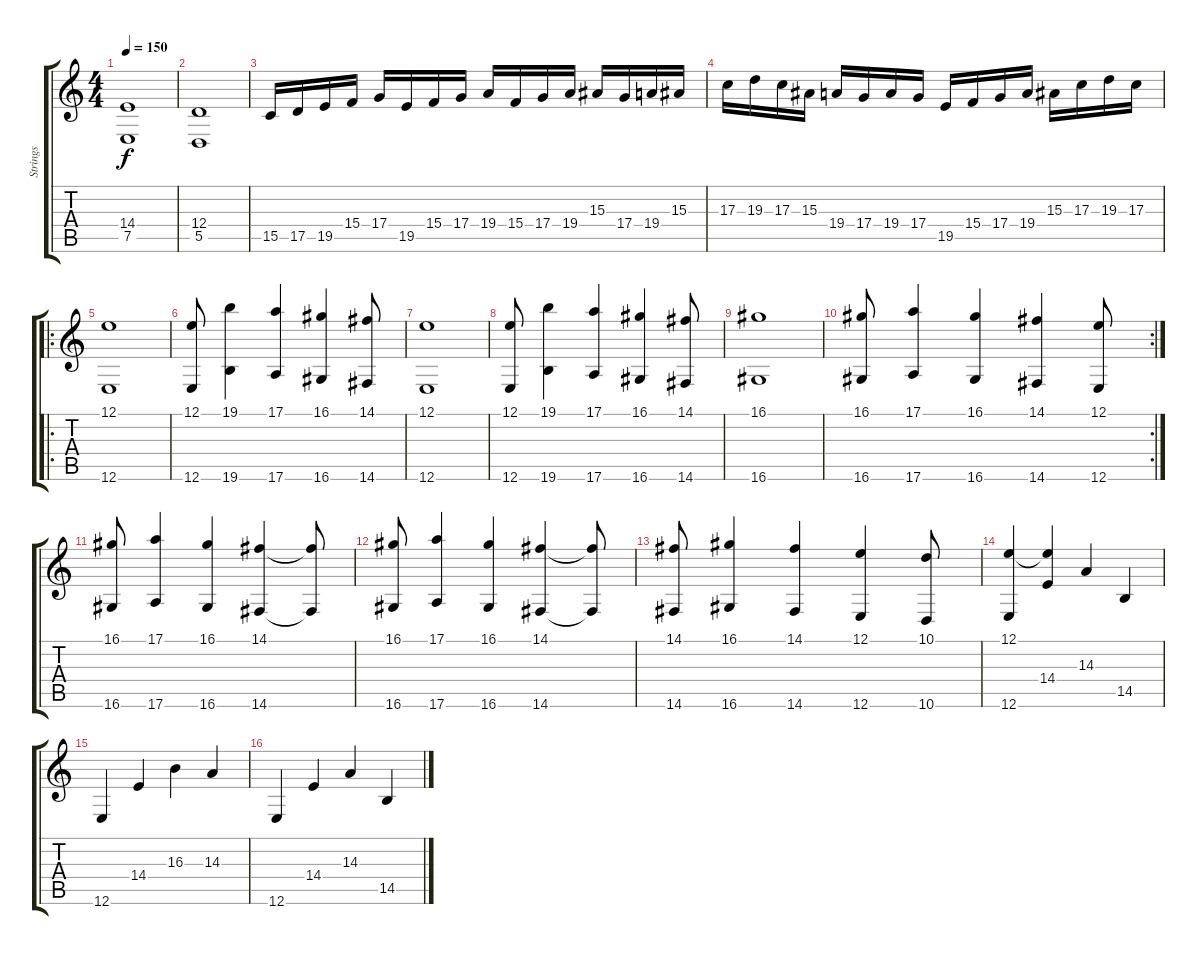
\track ("Strings" "Strings") {instrument stringensemble1}
\staff {score tabs}
\tuning (E4 B3 G3 D3 A2 E2) {hide}
\ts (4 4)
\tempo 150
\clef g2
\ks c
(14.4{t} 7.5{t}).1{dy f} |
(12.4 5.5).1 |
15.5.16 17.5.16 19.5.16 15.4.16 17.4.16 19.5.16 15.4.16 17.4.16 19.4.16 15.4.16 17.4.16 19.4.16 15.3.16 17.4.16 19.4.16 15.3.16 |
17.3.16 19.3.16 17.3.16 15.3.16 19.4.16 17.4.16 19.4.16 17.4.16 19.5.16 15.4.16 17.4.16 19.4.16 15.3.16 17.3.16 19.3.16 17.3.16 |
\ro
(12.1 12.6).1 |
(12.1 12.6).8 (19.1 19.6).4 (17.1 17.6).4 (16.1 16.6).4 (14.1 14.6).8 |
(12.1 12.6).1 |
(12.1 12.6).8 (19.1 19.6).4 (17.1 17.6).4 (16.1 16.6).4 (14.1 14.6).8 |
(16.1 16.6).1 |
\rc 2
(16.1 16.6).8 (17.1 17.6).4 (16.1 16.6).4 (14.1 14.6).4 (12.1 12.6).8 |
(16.1 16.6).8 (17.1 17.6).4 (16.1 16.6).4 (14.1 14.6).4 (14.1{t} 14.6{t}).8 |
(16.1 16.6).8 (17.1 17.6).4 (16.1 16.6).4 (14.1 14.6).4 (14.1{t} 14.6{t}).8 |
(14.1 14.6).8 (16.1 16.6).4 (14.1 14.6).4 (12.1 12.6).4 (10.1 10.6).8 |
(12.1 12.6).4 (12.1{t} 14.4).4 14.3.4 14.5.4 |
12.6.4 14.4.4 16.3.4 14.3.4 |
12.6.4 14.4.4 14.3.4 14.5.4
